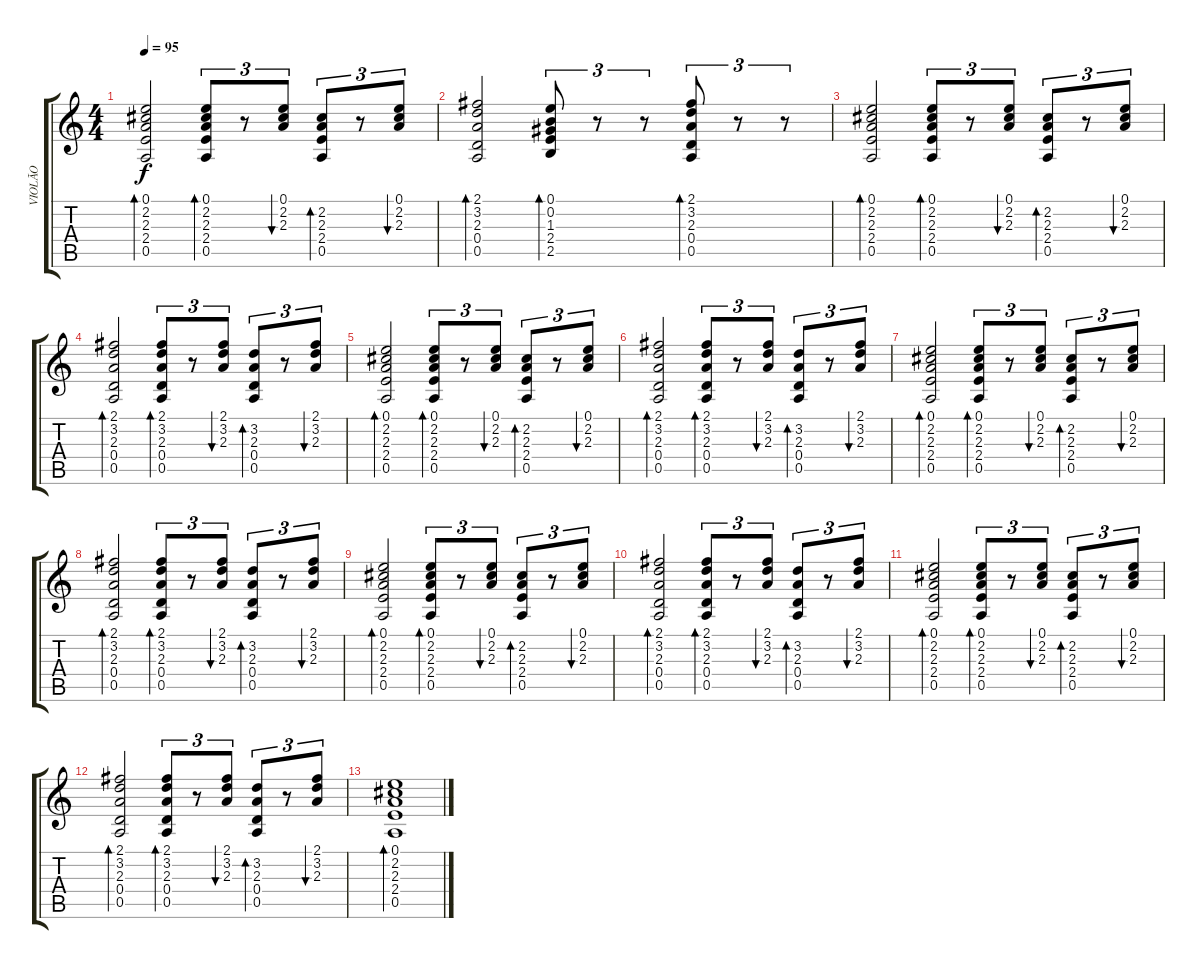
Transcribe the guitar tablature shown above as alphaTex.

\track ("VIOLÃO" "VIOLÃO") {instrument acousticguitarsteel}
\staff {score tabs}
\tuning (E4 B3 G3 D3 A2 E2) {hide}
\ts (4 4)
\tempo 95
\clef g2
\ks c
(0.1 2.2 2.3 2.4 0.5).2{bd 60 dy f} (0.1 2.2 2.3 2.4 0.5).8{tu (3 2) bd 60} r.8{tu (3 2)} (0.1 2.2 2.3).8{tu (3 2) bu 120} (2.2 2.3 2.4 0.5).8{tu (3 2) bd 60} r.8{tu (3 2)} (0.1 2.2 2.3).8{tu (3 2) bu 120} |
(2.1 3.2 2.3 0.4 0.5).2{bd 60} (0.1 0.2 1.3 2.4 2.5).8{tu (3 2) bd 60} r.8{tu (3 2)} r.8{tu (3 2)} (2.1 3.2 2.3 0.4 0.5).8{tu (3 2) bd 60} r.8{tu (3 2)} r.8{tu (3 2)} |
(0.1 2.2 2.3 2.4 0.5).2{bd 60} (0.1 2.2 2.3 2.4 0.5).8{tu (3 2) bd 60} r.8{tu (3 2)} (0.1 2.2 2.3).8{tu (3 2) bu 120} (2.2 2.3 2.4 0.5).8{tu (3 2) bd 60} r.8{tu (3 2)} (0.1 2.2 2.3).8{tu (3 2) bu 120} |
(2.1 3.2 2.3 0.4 0.5).2{bd 60} (2.1 3.2 2.3 0.4 0.5).8{tu (3 2) bd 60} r.8{tu (3 2)} (2.1 3.2 2.3).8{tu (3 2) bu 120} (3.2 2.3 0.4 0.5).8{tu (3 2) bd 60} r.8{tu (3 2)} (2.1 3.2 2.3).8{tu (3 2) bu 120} |
(0.1 2.2 2.3 2.4 0.5).2{bd 60} (0.1 2.2 2.3 2.4 0.5).8{tu (3 2) bd 60} r.8{tu (3 2)} (0.1 2.2 2.3).8{tu (3 2) bu 120} (2.2 2.3 2.4 0.5).8{tu (3 2) bd 60} r.8{tu (3 2)} (0.1 2.2 2.3).8{tu (3 2) bu 120} |
(2.1 3.2 2.3 0.4 0.5).2{bd 60} (2.1 3.2 2.3 0.4 0.5).8{tu (3 2) bd 60} r.8{tu (3 2)} (2.1 3.2 2.3).8{tu (3 2) bu 120} (3.2 2.3 0.4 0.5).8{tu (3 2) bd 60} r.8{tu (3 2)} (2.1 3.2 2.3).8{tu (3 2) bu 120} |
(0.1 2.2 2.3 2.4 0.5).2{bd 60} (0.1 2.2 2.3 2.4 0.5).8{tu (3 2) bd 60} r.8{tu (3 2)} (0.1 2.2 2.3).8{tu (3 2) bu 120} (2.2 2.3 2.4 0.5).8{tu (3 2) bd 60} r.8{tu (3 2)} (0.1 2.2 2.3).8{tu (3 2) bu 120} |
(2.1 3.2 2.3 0.4 0.5).2{bd 60} (2.1 3.2 2.3 0.4 0.5).8{tu (3 2) bd 60} r.8{tu (3 2)} (2.1 3.2 2.3).8{tu (3 2) bu 120} (3.2 2.3 0.4 0.5).8{tu (3 2) bd 60} r.8{tu (3 2)} (2.1 3.2 2.3).8{tu (3 2) bu 120} |
(0.1 2.2 2.3 2.4 0.5).2{bd 60} (0.1 2.2 2.3 2.4 0.5).8{tu (3 2) bd 60} r.8{tu (3 2)} (0.1 2.2 2.3).8{tu (3 2) bu 120} (2.2 2.3 2.4 0.5).8{tu (3 2) bd 60} r.8{tu (3 2)} (0.1 2.2 2.3).8{tu (3 2) bu 120} |
(2.1 3.2 2.3 0.4 0.5).2{bd 60} (2.1 3.2 2.3 0.4 0.5).8{tu (3 2) bd 60} r.8{tu (3 2)} (2.1 3.2 2.3).8{tu (3 2) bu 120} (3.2 2.3 0.4 0.5).8{tu (3 2) bd 60} r.8{tu (3 2)} (2.1 3.2 2.3).8{tu (3 2) bu 120} |
(0.1 2.2 2.3 2.4 0.5).2{bd 60} (0.1 2.2 2.3 2.4 0.5).8{tu (3 2) bd 60} r.8{tu (3 2)} (0.1 2.2 2.3).8{tu (3 2) bu 120 volume 0} (2.2 2.3 2.4 0.5).8{tu (3 2) bd 60} r.8{tu (3 2)} (0.1 2.2 2.3).8{tu (3 2) bu 120} |
(2.1 3.2 2.3 0.4 0.5).2{bd 60} (2.1 3.2 2.3 0.4 0.5).8{tu (3 2) bd 60} r.8{tu (3 2)} (2.1 3.2 2.3).8{tu (3 2) bu 120} (3.2 2.3 0.4 0.5).8{tu (3 2) bd 60} r.8{tu (3 2)} (2.1 3.2 2.3).8{tu (3 2) bu 120} |
(0.1 2.2 2.3 2.4 0.5).1{bd 60}
